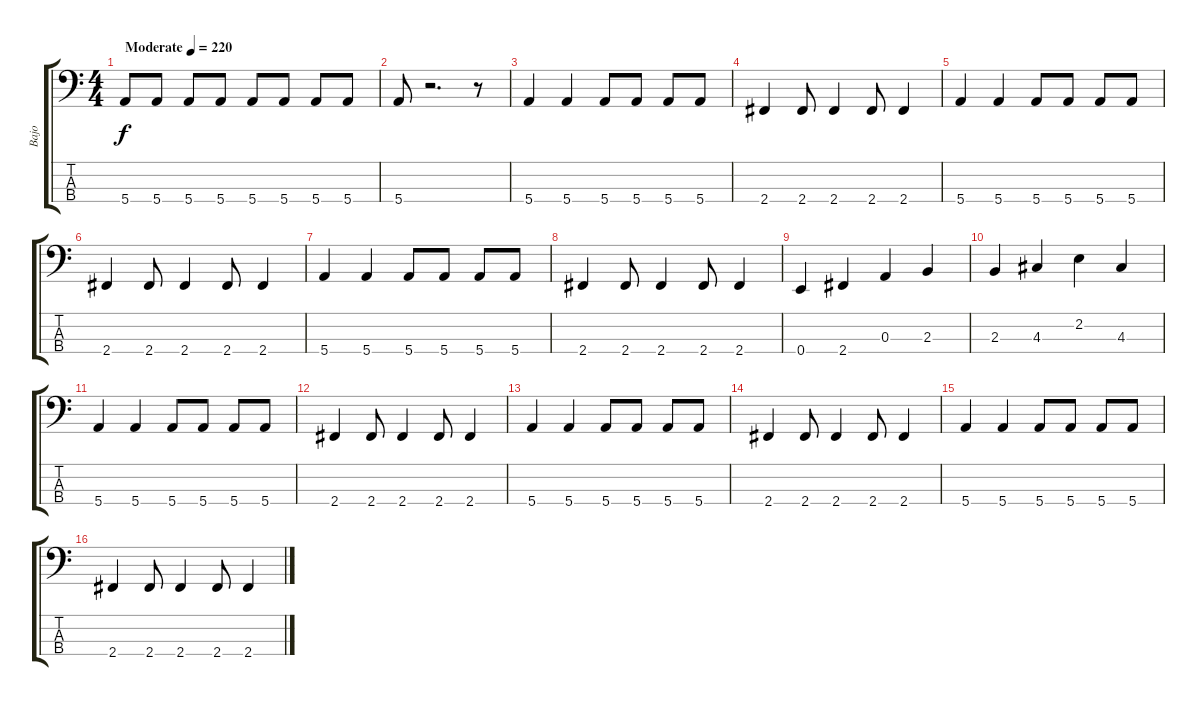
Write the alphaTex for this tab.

\track ("Bajo" "Bajo") {instrument electricbasspick}
\staff {score tabs}
\tuning (G2 D2 A1 E1) {hide}
\ts (4 4)
\tempo (220 "Moderate")
\clef f4
\ks c
5.4.8{dy f instrument electricbasspick} 5.4.8 5.4.8 5.4.8 5.4.8 5.4.8 5.4.8 5.4.8 |
5.4.8 r.2{d} r.8 |
5.4.4 5.4.4 5.4.8 5.4.8 5.4.8 5.4.8 |
2.4.4 2.4.8 2.4.4 2.4.8 2.4.4 |
5.4.4 5.4.4 5.4.8 5.4.8 5.4.8 5.4.8 |
2.4.4 2.4.8 2.4.4 2.4.8 2.4.4 |
5.4.4 5.4.4 5.4.8 5.4.8 5.4.8 5.4.8 |
2.4.4 2.4.8 2.4.4 2.4.8 2.4.4 |
0.4.4 2.4.4 0.3.4 2.3.4 |
2.3.4 4.3.4 2.2.4 4.3.4 |
5.4.4 5.4.4 5.4.8 5.4.8 5.4.8 5.4.8 |
2.4.4 2.4.8 2.4.4 2.4.8 2.4.4 |
5.4.4 5.4.4 5.4.8 5.4.8 5.4.8 5.4.8 |
2.4.4 2.4.8 2.4.4 2.4.8 2.4.4 |
5.4.4 5.4.4 5.4.8 5.4.8 5.4.8 5.4.8 |
2.4.4 2.4.8 2.4.4 2.4.8 2.4.4
